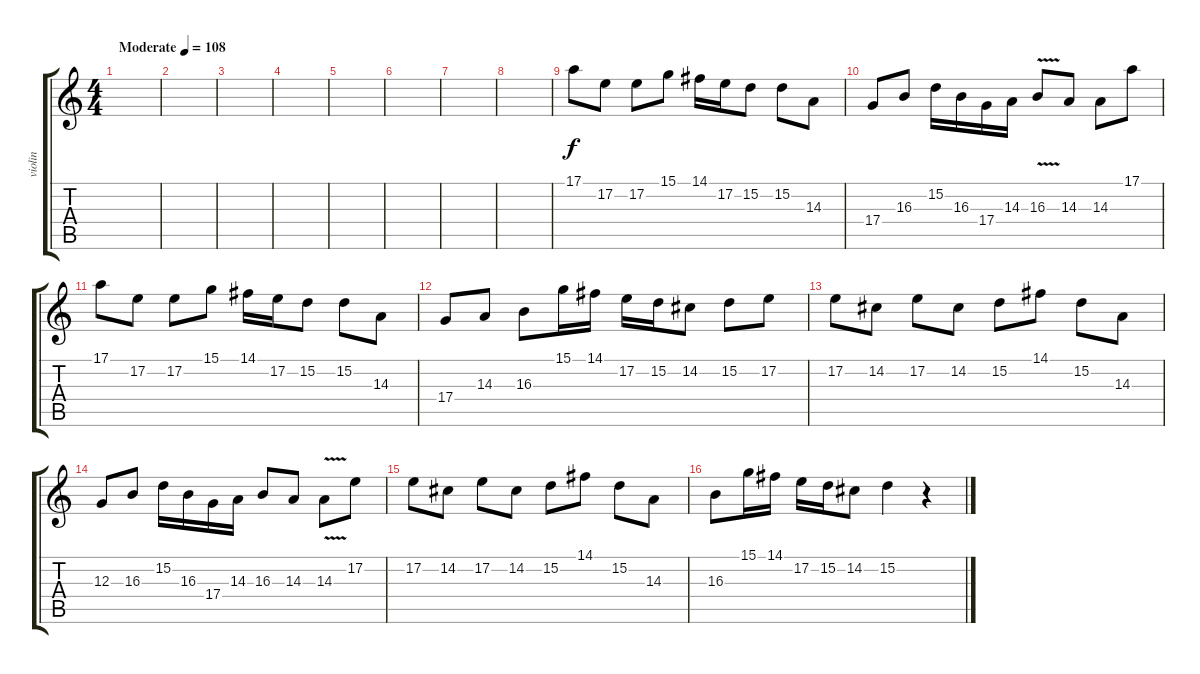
\track ("violin" "violin") {instrument violin}
\staff {score tabs}
\tuning (E4 B3 G3 D3 A2 E2) {hide}
\ts (4 4)
\tempo (108 "Moderate")
\clef g2
\ks c
|
|
|
|
|
|
|
|
17.1.8 17.2.8 17.2.8 15.1.8 14.1.16 17.2.16 15.2.8 15.2.8 14.3.8 |
17.4.8 16.3.8 15.2.16 16.3.16 17.4.16 14.3.16 16.3{v}.8 14.3.8 14.3.8 17.1.8 |
17.1.8 17.2.8 17.2.8 15.1.8 14.1.16 17.2.16 15.2.8 15.2.8 14.3.8 |
17.4.8 14.3.8 16.3.8 15.1.16 14.1.16 17.2.16 15.2.16 14.2.8 15.2.8 17.2.8 |
17.2.8 14.2.8 17.2.8 14.2.8 15.2.8 14.1.8 15.2.8 14.3.8 |
12.3.8 16.3.8 15.2.16 16.3.16 17.4.16 14.3.16 16.3.8 14.3.8 14.3{v}.8 17.2.8 |
17.2.8 14.2.8 17.2.8 14.2.8 15.2.8 14.1.8 15.2.8 14.3.8 |
16.3.8 15.1.16 14.1.16 17.2.16 15.2.16 14.2.8 15.2.4 r.4
